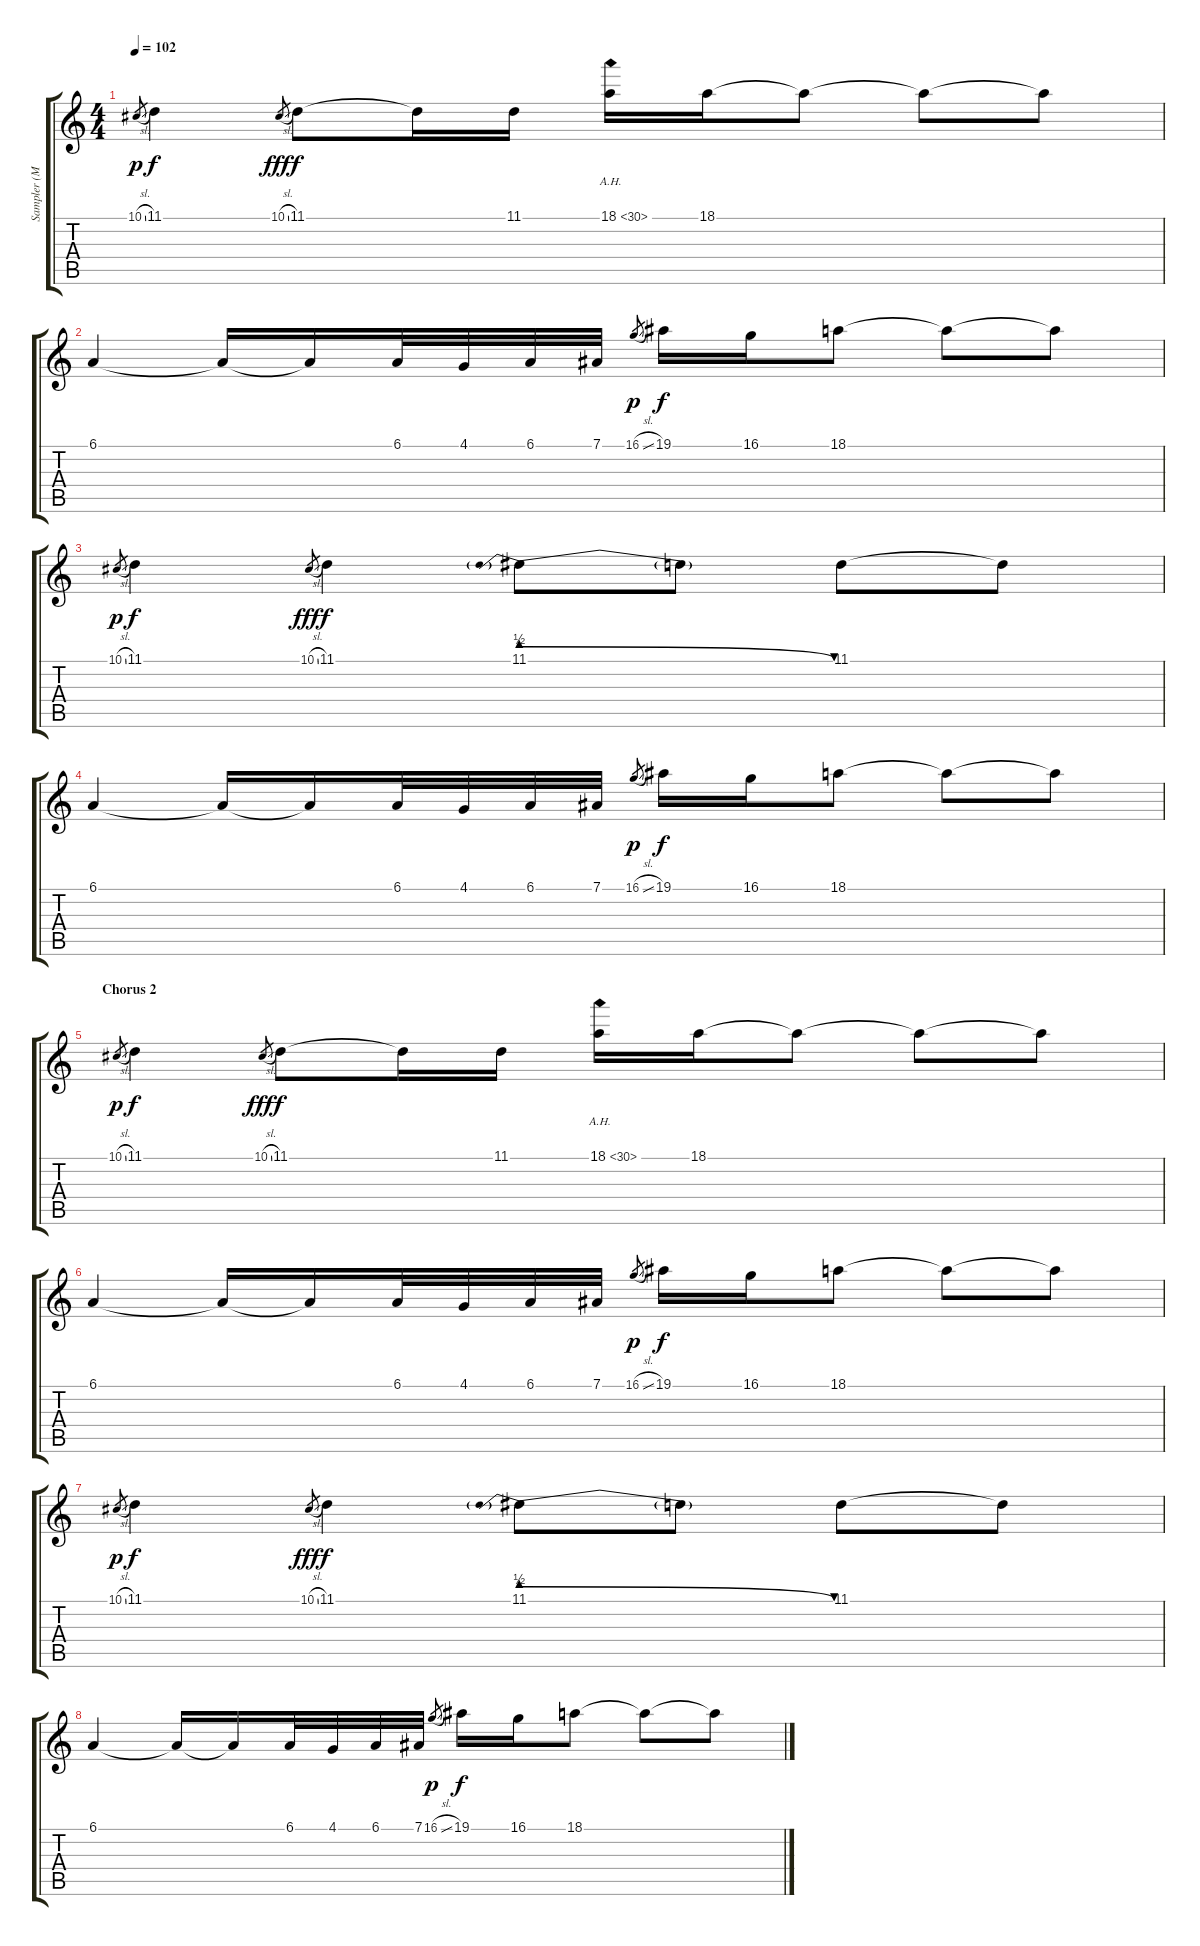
\track ("Sampler (Mr.Hahn)" "Sampler (M") {instrument panflute}
\staff {score tabs}
\tuning (Eb4 Bb3 Gb3 Db3 Ab2 Db2) {hide}
\ts (4 4)
\tempo 102
\clef g2
\ks c
10.1{sl}.8{gr dy p} 11.1.4{dy f} 10.1{sl}.8{gr dy fff} 11.1.8{dy f} 11.1{t}.16 11.1.16 18.1{ah 12}.16 18.1.16 18.1{t}.8 18.1{t}.8 18.1{t}.8 |
6.1.4 6.1{t}.16 6.1{t}.16 6.1.32 4.1.32 6.1.32 7.1.32 16.1{sl}.8{gr dy p} 19.1.16{dy f} 16.1.16 18.1.8 18.1{t}.8 18.1{t}.8 |
10.1{sl}.8{gr dy p} 11.1.4{dy f} 10.1{sl}.8{gr dy fff} 11.1.4{dy f} 11.1{be (prebendrelease 0 2 60 0)}.8 11.1{t}.8 11.1.8 11.1{t}.8 |
6.1.4 6.1{t}.16 6.1{t}.16 6.1.32 4.1.32 6.1.32 7.1.32 16.1{sl}.8{gr dy p} 19.1.16{dy f} 16.1.16 18.1.8 18.1{t}.8 18.1{t}.8 |
\section ("" "Chorus 2")
10.1{sl}.8{gr dy p} 11.1.4{dy f} 10.1{sl}.8{gr dy fff} 11.1.8{dy f} 11.1{t}.16 11.1.16 18.1{ah 12}.16 18.1.16 18.1{t}.8 18.1{t}.8 18.1{t}.8 |
6.1.4 6.1{t}.16 6.1{t}.16 6.1.32 4.1.32 6.1.32 7.1.32 16.1{sl}.8{gr dy p} 19.1.16{dy f} 16.1.16 18.1.8 18.1{t}.8 18.1{t}.8 |
10.1{sl}.8{gr dy p} 11.1.4{dy f} 10.1{sl}.8{gr dy fff} 11.1.4{dy f} 11.1{be (prebendrelease 0 2 60 0)}.8 11.1{t}.8 11.1.8 11.1{t}.8 |
6.1.4 6.1{t}.16 6.1{t}.16 6.1.32 4.1.32 6.1.32 7.1.32 16.1{sl}.8{gr dy p} 19.1.16{dy f} 16.1.16 18.1.8 18.1{t}.8 18.1{t}.8
